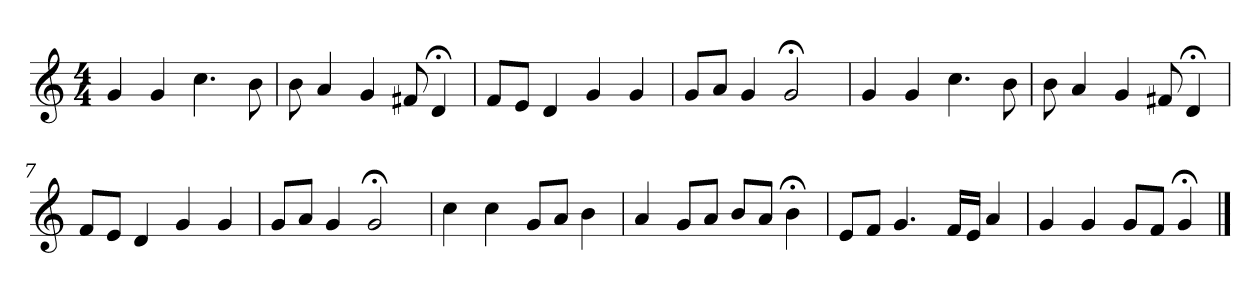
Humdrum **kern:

**kern
*part1
*staff1
*clefG2
*k[]
*C:
*M4/4
=1
4g
4g
4.cc
8b
=2
8b
4a
4g
8f#X
4d;<
=3
8f/L
8e/J
4d
4g
4g
=4
8g/L
8a/J
4g
2g;<
=5
4g
4g
4.cc
8b
=6
8b
4a
4g
8f#X
4d;<
=7
8f/L
8e/J
4d
4g
4g
=8
8g/L
8a/J
4g
2g;<
=9
4cc
4cc
8g/L
8a/J
4b
=10
4a
8g/L
8a/J
8b/L
8a/J
4b;<
=11
8e/L
8f/J
4.g
16f/LL
16e/JJ
4a
=12
4g
4g
8g/L
8f/J
4g;<
==
*-
